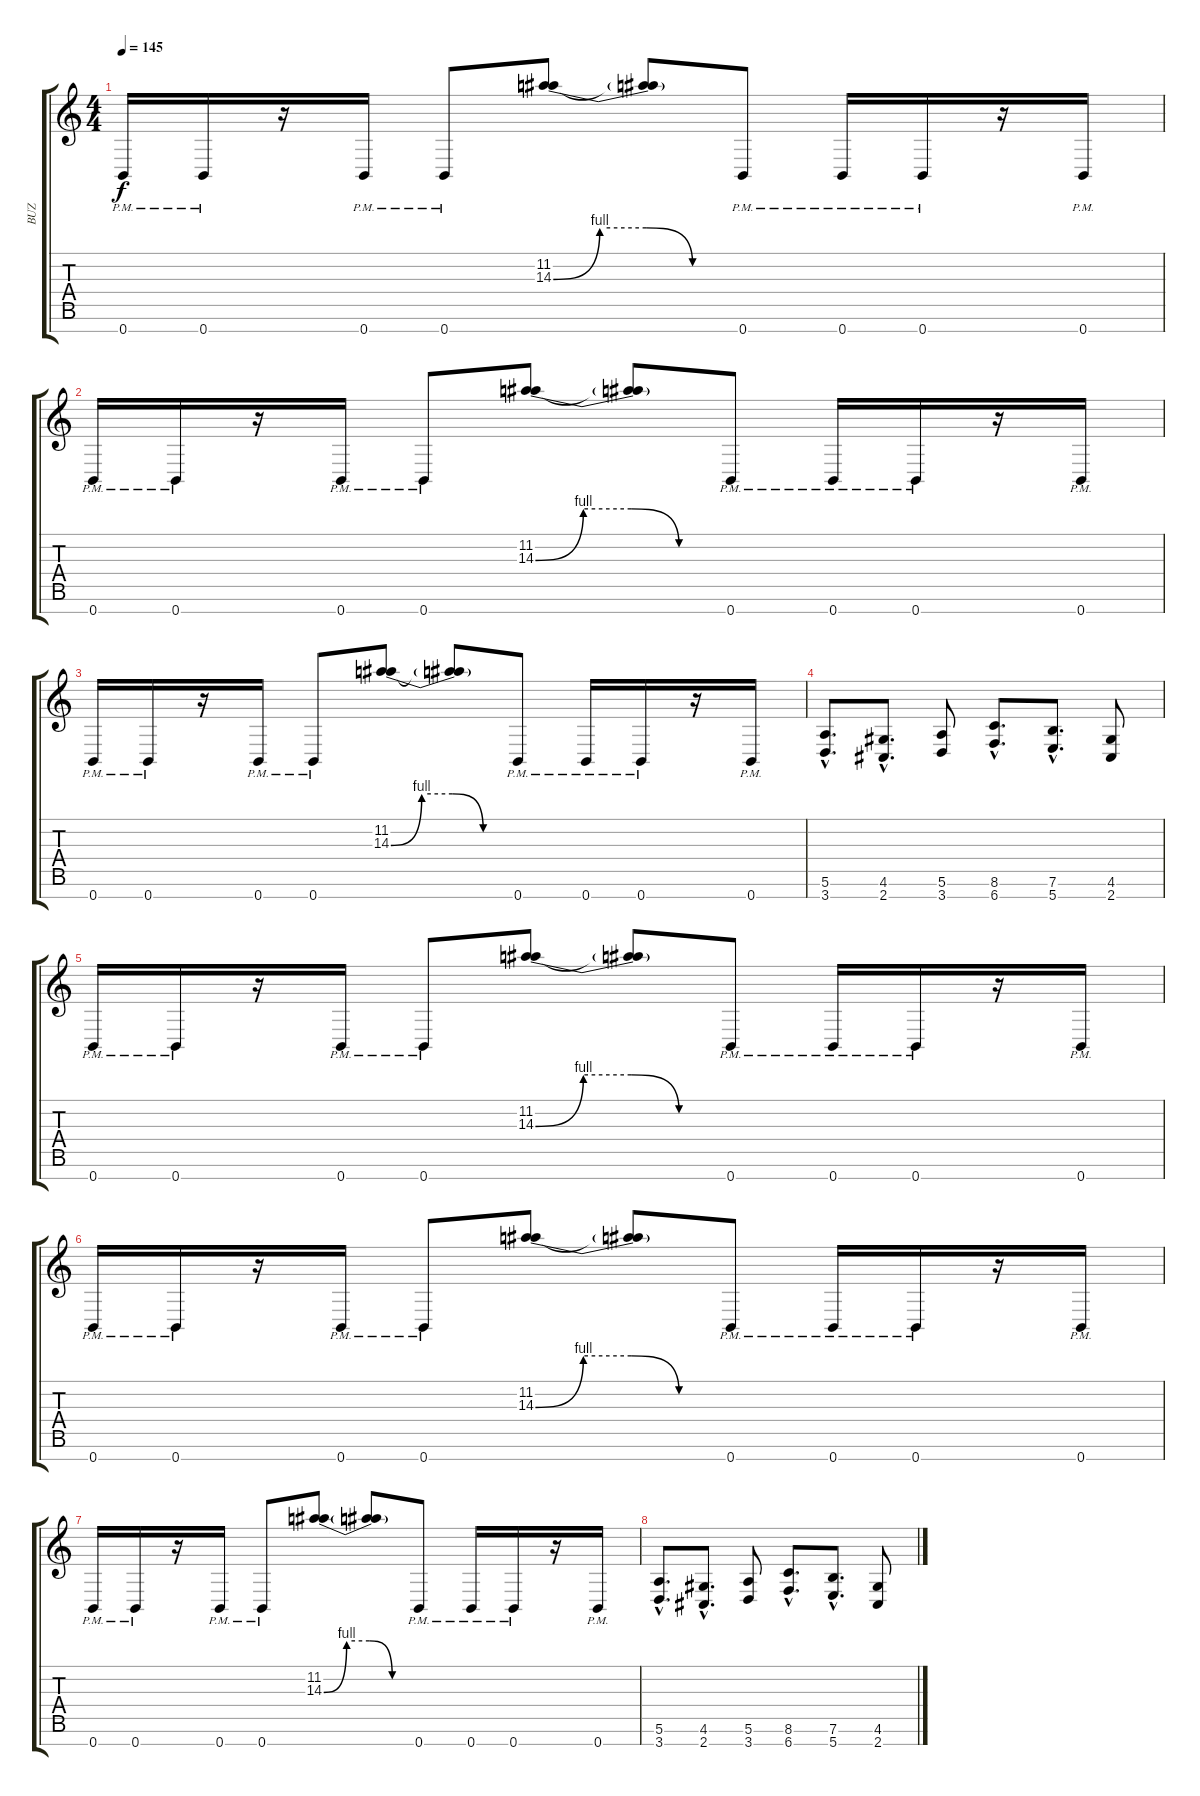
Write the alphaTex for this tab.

\track ("BUZ" "BUZ") {instrument distortionguitar}
\staff {score tabs}
\tuning (E4 B3 G3 D3 A2 E2 B1) {hide}
\ts (4 4)
\tempo 145
\clef g2
\ks c
0.7{pm}.16{dy f instrument distortionguitar} 0.7{pm}.16 r.16 0.7{pm}.16 0.7{pm}.8 (11.2 14.3{be (custom 0 0 15 4 30 4 45 0 60 0)}).8 (11.2{t} 14.3{t}).8 0.7{pm}.8 0.7{pm}.16 0.7{pm}.16 r.16 0.7{pm}.16 |
0.7{pm}.16 0.7{pm}.16 r.16 0.7{pm}.16 0.7{pm}.8 (11.2 14.3{be (custom 0 0 15 4 30 4 45 0 60 0)}).8 (11.2{t} 14.3{t}).8 0.7{pm}.8 0.7{pm}.16 0.7{pm}.16 r.16 0.7{pm}.16 |
0.7{pm}.16 0.7{pm}.16 r.16 0.7{pm}.16 0.7{pm}.8 (11.2 14.3{be (custom 0 0 15 4 30 4 45 0 60 0)}).8 (11.2{t} 14.3{t}).8 0.7{pm}.8 0.7{pm}.16 0.7{pm}.16 r.16 0.7{pm}.16 |
(5.6{hac} 3.7{hac}).8{d} (4.6{hac} 2.7{hac}).8{d} (5.6 3.7).8 (8.6{hac} 6.7{hac}).8{d} (7.6{hac} 5.7{hac}).8{d} (4.6 2.7).8 |
0.7{pm}.16 0.7{pm}.16 r.16 0.7{pm}.16 0.7{pm}.8 (11.2 14.3{be (custom 0 0 15 4 30 4 45 0 60 0)}).8 (11.2{t} 14.3{t}).8 0.7{pm}.8 0.7{pm}.16 0.7{pm}.16 r.16 0.7{pm}.16 |
0.7{pm}.16 0.7{pm}.16 r.16 0.7{pm}.16 0.7{pm}.8 (11.2 14.3{be (custom 0 0 15 4 30 4 45 0 60 0)}).8 (11.2{t} 14.3{t}).8 0.7{pm}.8 0.7{pm}.16 0.7{pm}.16 r.16 0.7{pm}.16 |
0.7{pm}.16 0.7{pm}.16 r.16 0.7{pm}.16 0.7{pm}.8 (11.2 14.3{be (custom 0 0 15 4 30 4 45 0 60 0)}).8 (11.2{t} 14.3{t}).8 0.7{pm}.8 0.7{pm}.16 0.7{pm}.16 r.16 0.7{pm}.16 |
(5.6{hac} 3.7{hac}).8{d} (4.6{hac} 2.7{hac}).8{d} (5.6 3.7).8 (8.6{hac} 6.7{hac}).8{d} (7.6{hac} 5.7{hac}).8{d} (4.6 2.7).8
